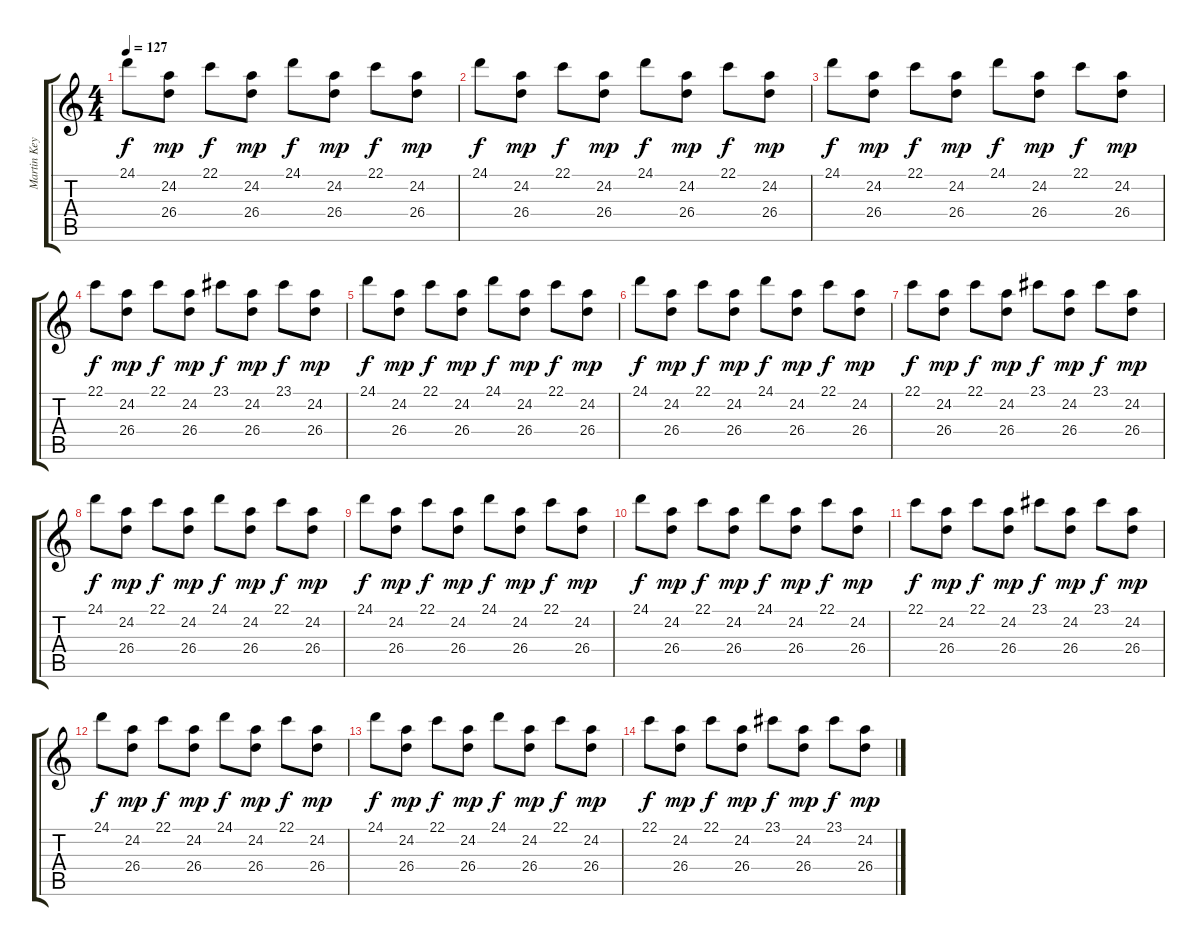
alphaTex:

\track ("Martin Keyboard2" "Martin Key") {instrument stringensemble1}
\staff {score tabs}
\tuning (D4 A3 F3 C3 G2 D2) {hide}
\ts (4 4)
\tempo 127
\clef g2
\ks c
24.1.8{dy f volume 9} (24.2 26.4).8{dy mp} 22.1.8{dy f} (24.2 26.4).8{dy mp} 24.1.8{dy f} (24.2 26.4).8{dy mp} 22.1.8{dy f} (24.2 26.4).8{dy mp} |
24.1.8{dy f} (24.2 26.4).8{dy mp} 22.1.8{dy f} (24.2 26.4).8{dy mp} 24.1.8{dy f} (24.2 26.4).8{dy mp} 22.1.8{dy f} (24.2 26.4).8{dy mp} |
24.1.8{dy f} (24.2 26.4).8{dy mp} 22.1.8{dy f} (24.2 26.4).8{dy mp} 24.1.8{dy f} (24.2 26.4).8{dy mp} 22.1.8{dy f} (24.2 26.4).8{dy mp} |
22.1.8{dy f} (24.2 26.4).8{dy mp} 22.1.8{dy f} (24.2 26.4).8{dy mp} 23.1.8{dy f} (24.2 26.4).8{dy mp} 23.1.8{dy f} (24.2 26.4).8{dy mp} |
24.1.8{dy f volume 9} (24.2 26.4).8{dy mp} 22.1.8{dy f} (24.2 26.4).8{dy mp} 24.1.8{dy f} (24.2 26.4).8{dy mp} 22.1.8{dy f} (24.2 26.4).8{dy mp} |
24.1.8{dy f} (24.2 26.4).8{dy mp} 22.1.8{dy f} (24.2 26.4).8{dy mp} 24.1.8{dy f} (24.2 26.4).8{dy mp} 22.1.8{dy f} (24.2 26.4).8{dy mp} |
22.1.8{dy f} (24.2 26.4).8{dy mp} 22.1.8{dy f} (24.2 26.4).8{dy mp} 23.1.8{dy f} (24.2 26.4).8{dy mp} 23.1.8{dy f} (24.2 26.4).8{dy mp} |
24.1.8{dy f} (24.2 26.4).8{dy mp} 22.1.8{dy f} (24.2 26.4).8{dy mp} 24.1.8{dy f} (24.2 26.4).8{dy mp} 22.1.8{dy f} (24.2 26.4).8{dy mp} |
24.1.8{dy f} (24.2 26.4).8{dy mp} 22.1.8{dy f} (24.2 26.4).8{dy mp} 24.1.8{dy f} (24.2 26.4).8{dy mp} 22.1.8{dy f} (24.2 26.4).8{dy mp} |
24.1.8{dy f} (24.2 26.4).8{dy mp} 22.1.8{dy f} (24.2 26.4).8{dy mp} 24.1.8{dy f} (24.2 26.4).8{dy mp} 22.1.8{dy f} (24.2 26.4).8{dy mp} |
22.1.8{dy f} (24.2 26.4).8{dy mp} 22.1.8{dy f} (24.2 26.4).8{dy mp} 23.1.8{dy f} (24.2 26.4).8{dy mp} 23.1.8{dy f} (24.2 26.4).8{dy mp} |
24.1.8{dy f volume 9} (24.2 26.4).8{dy mp} 22.1.8{dy f} (24.2 26.4).8{dy mp} 24.1.8{dy f} (24.2 26.4).8{dy mp} 22.1.8{dy f} (24.2 26.4).8{dy mp} |
24.1.8{dy f} (24.2 26.4).8{dy mp} 22.1.8{dy f} (24.2 26.4).8{dy mp} 24.1.8{dy f} (24.2 26.4).8{dy mp} 22.1.8{dy f} (24.2 26.4).8{dy mp} |
22.1.8{dy f} (24.2 26.4).8{dy mp} 22.1.8{dy f} (24.2 26.4).8{dy mp} 23.1.8{dy f} (24.2 26.4).8{dy mp} 23.1.8{dy f} (24.2 26.4).8{dy mp}
